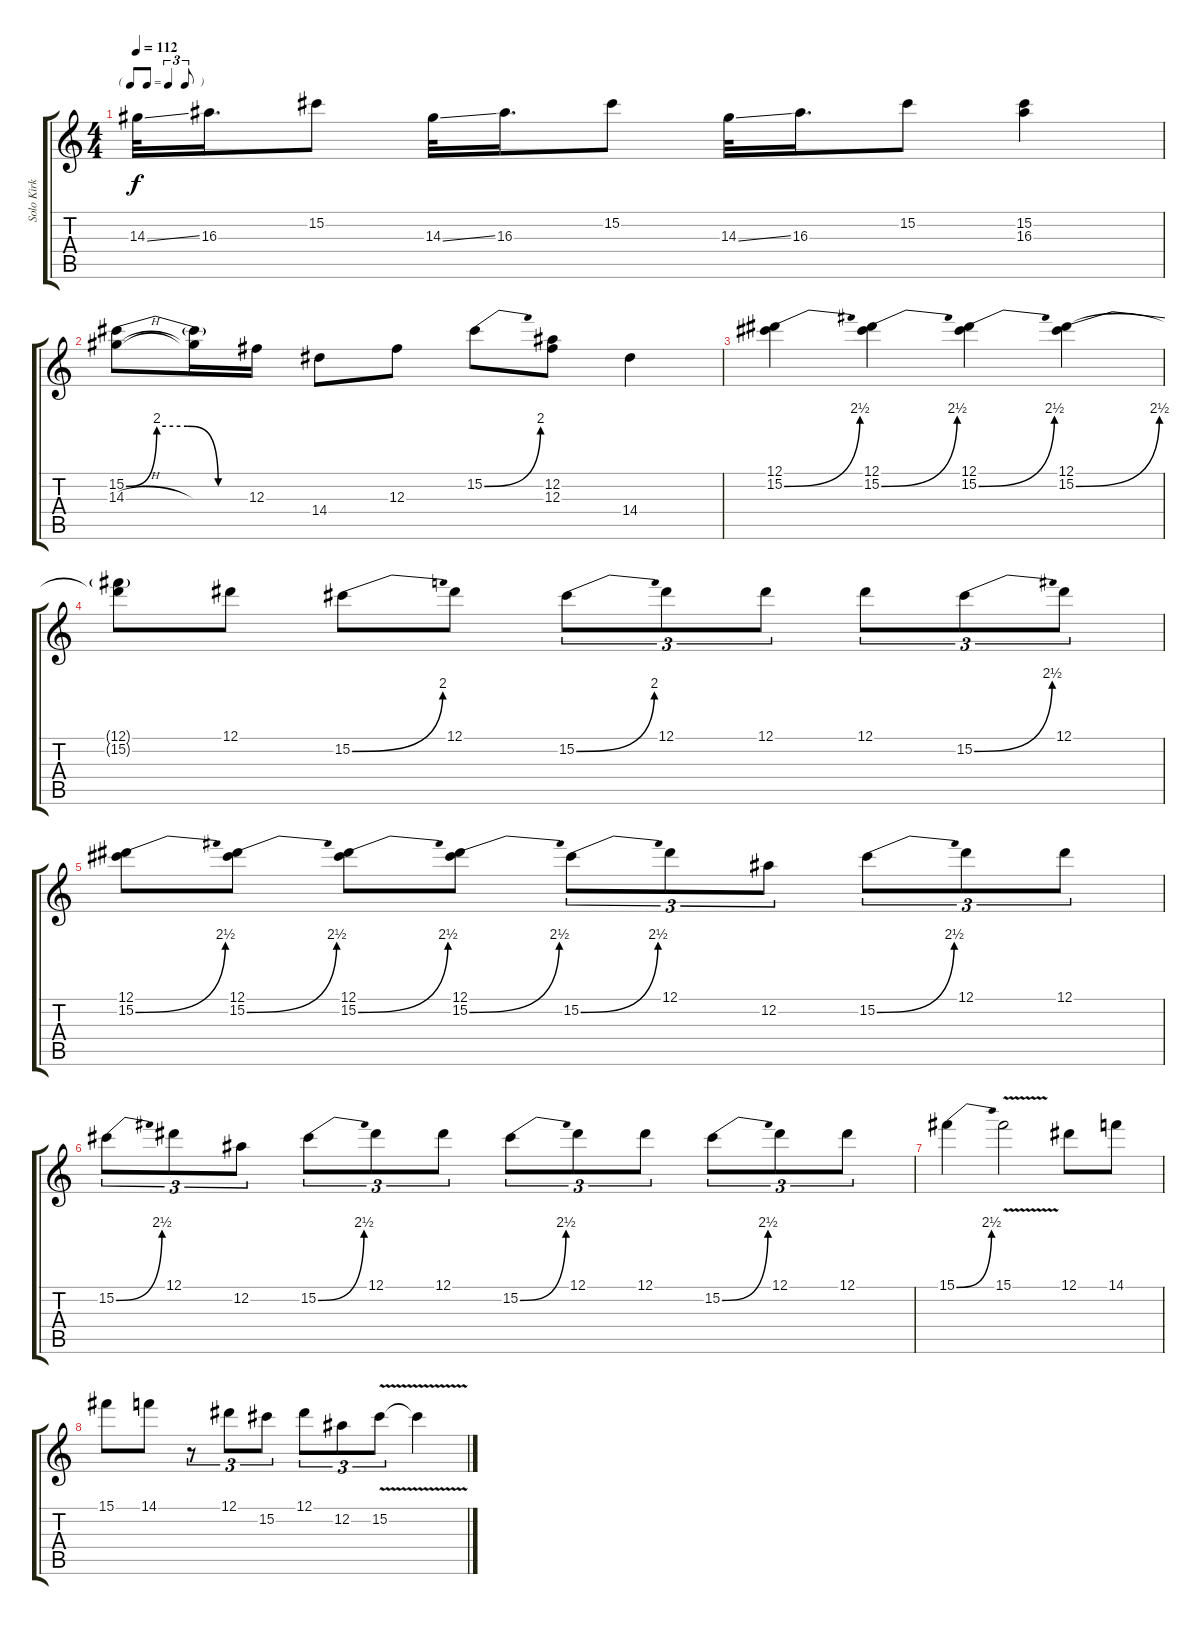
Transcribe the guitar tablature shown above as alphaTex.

\track ("Solo Kirk Hammett" "Solo Kirk ") {instrument distortionguitar}
\staff {score tabs}
\tuning (Eb4 Bb3 Gb3 Db3 Ab2 Eb2) {hide}
\ts (4 4)
\tf triplet8th
\tempo 112
\clef g2
\ks c
14.3{ss}.32{dy f} 16.3.16{d} 15.2.8 14.3{ss}.32 16.3.16{d} 15.2.8 14.3{ss}.32 16.3.16{d} 15.2.8 (15.2 16.3).4 |
(15.2{be (custom 0 0 15 8 30 8 45 0 60 0)} 14.3{h}).8 (15.2{t} 14.3{t}).16 12.3.16 14.4.8 12.3.8 15.2{be (bend 0 0 60 8)}.8 (12.2 12.3).8 14.4.4 |
(12.1 15.2{be (bend 0 0 60 10)}).4 (12.1 15.2{be (bend 0 0 60 10)}).4 (12.1 15.2{be (bend 0 0 60 10)}).4 (12.1 15.2{be (bend 0 0 60 10)}).4 |
(12.1{t} 15.2{t}).8 12.1.8 15.2{be (bend 0 0 60 8)}.8 12.1.8 15.2{be (bend 0 0 60 8)}.8{tu (3 2)} 12.1.8{tu (3 2)} 12.1.8{tu (3 2)} 12.1.8{tu (3 2)} 15.2{be (bend 0 0 60 10)}.8{tu (3 2)} 12.1.8{tu (3 2)} |
(12.1 15.2{be (bend 0 0 60 10)}).8 (12.1 15.2{be (bend 0 0 60 10)}).8 (12.1 15.2{be (bend 0 0 60 10)}).8 (12.1 15.2{be (bend 0 0 60 10)}).8 15.2{be (bend 0 0 60 10)}.8{tu (3 2)} 12.1.8{tu (3 2)} 12.2.8{tu (3 2)} 15.2{be (bend 0 0 60 10)}.8{tu (3 2)} 12.1.8{tu (3 2)} 12.1.8{tu (3 2)} |
15.2{be (bend 0 0 60 10)}.8{tu (3 2)} 12.1.8{tu (3 2)} 12.2.8{tu (3 2)} 15.2{be (bend 0 0 60 10)}.8{tu (3 2)} 12.1.8{tu (3 2)} 12.1.8{tu (3 2)} 15.2{be (bend 0 0 60 10)}.8{tu (3 2)} 12.1.8{tu (3 2)} 12.1.8{tu (3 2)} 15.2{be (bend 0 0 60 10)}.8{tu (3 2)} 12.1.8{tu (3 2)} 12.1.8{tu (3 2)} |
15.1{be (bend 0 0 60 10)}.4 15.1{v}.2 12.1.8 14.1.8 |
15.1.8 14.1.8 r.8{tu (3 2)} 12.1.8{tu (3 2)} 15.2.8{tu (3 2)} 12.1.8{tu (3 2)} 12.2.8{tu (3 2)} 15.2{v}.8{tu (3 2)} 15.2{t}.4
